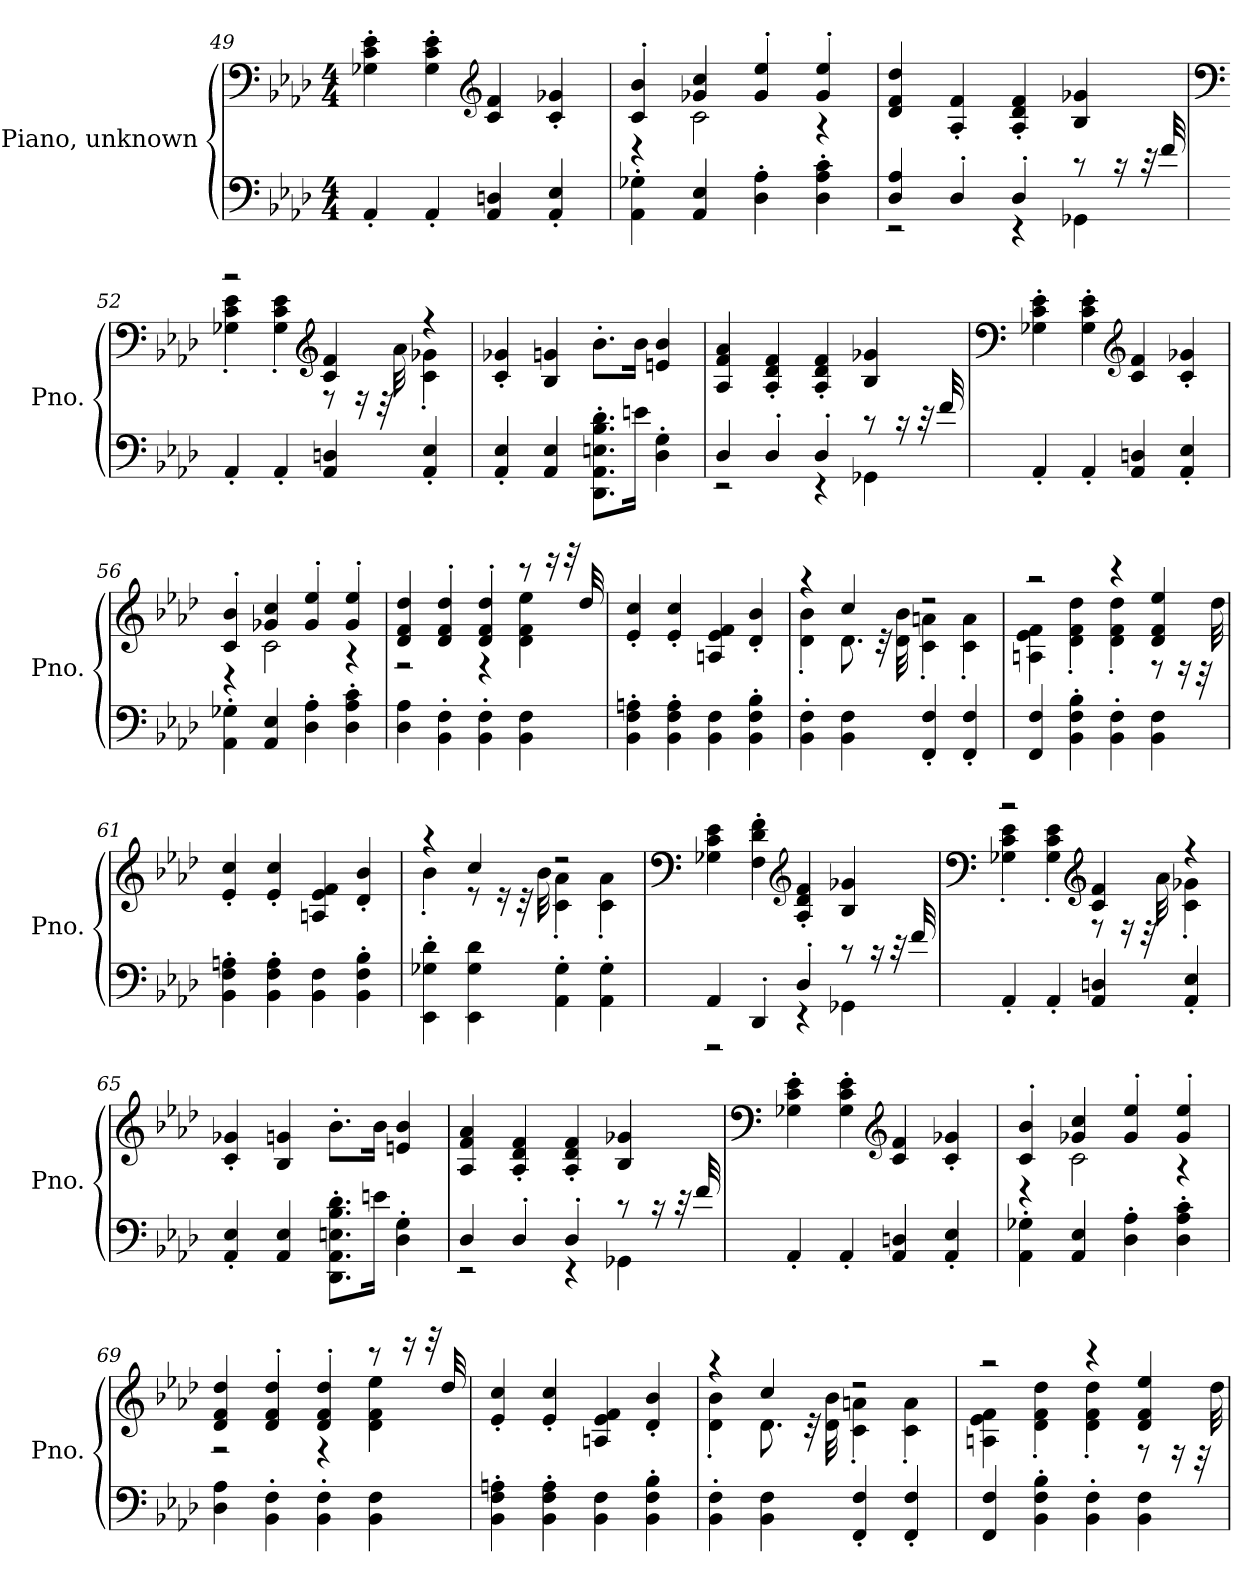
**kern	**kern
*part1	*part1
*staff2	*staff1
*I"Piano, unknown	*
*I'Pno.	*
*clefF4	*clefF4
*k[b-e-a-d-]	*k[b-e-a-d-]
*M4/4	*M4/4
=49	=49
4AA-'/	4G-X\' 4c\' 4e-\'
4AA-'/	4G-\' 4c\' 4e-\'
*	*clefG2
4AA-/ 4Dn/	4c/ 4f/
4AA-/' 4E-/'	4c/' 4g-X/'
=50	=50
*	*^
4AA-\' 4G-X\'	4c/' 4b-/'	4r
4AA-/ 4E-/	4g-X/ 4cc/	2c\
4D-\' 4A-\'	4g-/' 4ee-/'	.
4D-\' 4A-\' 4c\'	4g-/' 4ee-/'	4r
*	*v	*v
=51	=51
*^	*
4D-/ 4A-/	2r	4d-/ 4f/ 4dd-/
4D-'/	.	4A-/' 4f/'
4D-'/	4r	4A-/' 4d-/' 4f/'
8r	4GG-X\	4B-/ 4g-X/
16r	.	.
32r	.	.
32f/	.	.
*v	*v	*
!!LO:LB:g=z
=52	=52
*	*clefF4
*	*^
4AA-'/	2r	4G-X\' 4c\' 4e-\'
4AA-'/	.	4G-\' 4c\' 4e-\'
*	*clefG2	*
4AA-/ 4Dn/	4c/ 4f/	8r
.	.	16r
.	.	32r
.	.	32a-\
4AA-/' 4E-/'	4r	4c\' 4g-X\'
*	*v	*v
=53	=53
4AA-/' 4E-/'	4c/' 4g-X/'
4AA-/ 4E-/	4B-/ 4gn/
8.DD-\' 8.AA-\' 8.En\' 8.B-\' 8.d-\'L	8.b-'\L
16en\Jk	16b-\Jk
4D-\' 4G\'	4en/ 4b-/
=54	=54
*^	*
4D-/	2r	4A-/ 4f/ 4a-/
4D-'/	.	4A-/' 4d-/' 4f/'
4D-'/	4r	4A-/' 4d-/' 4f/'
8r	4GG-X\	4B-/ 4g-X/
16r	.	.
32r	.	.
32f/	.	.
*v	*v	*
=55	=55
*	*clefF4
4AA-'/	4G-X\' 4c\' 4e-\'
4AA-'/	4G-\' 4c\' 4e-\'
*	*clefG2
4AA-/ 4Dn/	4c/ 4f/
4AA-/' 4E-/'	4c/' 4g-X/'
!!LO:LB:g=z
=56	=56
*	*^
4AA-\' 4G-X\'	4c/' 4b-/'	4r
4AA-/ 4E-/	4g-X/ 4cc/	2c\
4D-\' 4A-\'	4g-/' 4ee-/'	.
4D-\' 4A-\' 4c\'	4g-/' 4ee-/'	4r
=57	=57	=57
4D-\ 4A-\	4d-/ 4f/ 4dd-/	2r
4BB-\' 4F\'	4d-/' 4f/' 4dd-/'	.
4BB-\' 4F\'	4d-/' 4f/' 4dd-/'	4r
4BB-\ 4F\	8r	4d-\ 4f\ 4ee-\
.	16r	.
.	32r	.
.	32dd-/	.
*	*v	*v
=58	=58
4BB-\' 4F\' 4An\'	4e-/' 4cc/'
4BB-\' 4F\' 4A\'	4e-/' 4cc/'
4BB-\ 4F\	4An/ 4e-/ 4f/
4BB-\' 4F\' 4B-\'	4d-/' 4b-/'
=59	=59
*	*^
4BB-\' 4F\'	4r	4d-\' 4b-\'
4BB-\ 4F\	4cc/	8.d-\
.	.	32r
.	.	32d-\ 32b-\
4FF/' 4F/'	2r	4c\' 4an\'
4FF/' 4F/'	.	4c\' 4a\'
=60	=60	=60
4FF/ 4F/	2r	4An\ 4e-\ 4f\
4BB-\' 4F\' 4B-\'	.	4d-\' 4f\' 4dd-\'
4BB-\' 4F\'	4r	4d-\' 4f\' 4dd-\'
4BB-\ 4F\	4d-/ 4f/ 4ee-/	8r
.	.	16r
.	.	32r
.	.	32dd-\
*	*v	*v
!!LO:LB:g=z
=61	=61
4BB-\' 4F\' 4An\'	4e-/' 4cc/'
4BB-\' 4F\' 4A\'	4e-/' 4cc/'
4BB-\ 4F\	4An/ 4e-/ 4f/
4BB-\' 4F\' 4B-\'	4d-/' 4b-/'
=62	=62
*	*^
4EE-\' 4G-X\' 4d-\'	4r	4b-'\
4EE-\ 4G-\ 4d-\	4cc/	8r
.	.	16r
.	.	32r
.	.	32b-\
4AA-\' 4G-\'	2r	4c\' 4a-\'
4AA-\' 4G-\'	.	4c\' 4a-\'
*	*v	*v
=63	=63
*	*clefF4
*^	*
4AA-/	2r	4G-X\ 4c\ 4e-\
4DD-'/	.	4F\' 4d-\' 4f\'
*	*	*clefG2
4D-'/	4r	4A-/' 4d-/' 4f/'
8r	4GG-X\	4B-/ 4g-X/
16r	.	.
32r	.	.
32f/	.	.
*v	*v	*
=64	=64
*	*clefF4
*	*^
4AA-'/	2r	4G-X\' 4c\' 4e-\'
4AA-'/	.	4G-\' 4c\' 4e-\'
*	*clefG2	*
4AA-/ 4Dn/	4c/ 4f/	8r
.	.	16r
.	.	32r
.	.	32a-\
4AA-/' 4E-/'	4r	4c\' 4g-X\'
*	*v	*v
!!LO:LB:g=z
=65	=65
4AA-/' 4E-/'	4c/' 4g-X/'
4AA-/ 4E-/	4B-/ 4gn/
8.DD-\' 8.AA-\' 8.En\' 8.B-\' 8.d-\'L	8.b-'\L
16en\Jk	16b-\Jk
4D-\' 4G\'	4en/ 4b-/
=66	=66
*^	*
4D-/	2r	4A-/ 4f/ 4a-/
4D-'/	.	4A-/' 4d-/' 4f/'
4D-'/	4r	4A-/' 4d-/' 4f/'
8r	4GG-X\	4B-/ 4g-X/
16r	.	.
32r	.	.
32f/	.	.
*v	*v	*
=67	=67
*	*clefF4
4AA-'/	4G-X\' 4c\' 4e-\'
4AA-'/	4G-\' 4c\' 4e-\'
*	*clefG2
4AA-/ 4Dn/	4c/ 4f/
4AA-/' 4E-/'	4c/' 4g-X/'
=68	=68
*	*^
4AA-\' 4G-X\'	4c/' 4b-/'	4r
4AA-/ 4E-/	4g-X/ 4cc/	2c\
4D-\' 4A-\'	4g-/' 4ee-/'	.
4D-\' 4A-\' 4c\'	4g-/' 4ee-/'	4r
=69	=69	=69
4D-\ 4A-\	4d-/ 4f/ 4dd-/	2r
4BB-\' 4F\'	4d-/' 4f/' 4dd-/'	.
4BB-\' 4F\'	4d-/' 4f/' 4dd-/'	4r
4BB-\ 4F\	8r	4d-\ 4f\ 4ee-\
.	16r	.
.	32r	.
.	32dd-/	.
*	*v	*v
!!LO:LB:g=z
=70	=70
4BB-\' 4F\' 4An\'	4e-/' 4cc/'
4BB-\' 4F\' 4A\'	4e-/' 4cc/'
4BB-\ 4F\	4An/ 4e-/ 4f/
4BB-\' 4F\' 4B-\'	4d-/' 4b-/'
=71	=71
*	*^
4BB-\' 4F\'	4r	4d-\' 4b-\'
4BB-\ 4F\	4cc/	8.d-\
.	.	32r
.	.	32d-\ 32b-\
4FF/' 4F/'	2r	4c\' 4an\'
4FF/' 4F/'	.	4c\' 4a\'
=72	=72	=72
4FF/ 4F/	2r	4An\ 4e-\ 4f\
4BB-\' 4F\' 4B-\'	.	4d-\' 4f\' 4dd-\'
4BB-\' 4F\'	4r	4d-\' 4f\' 4dd-\'
4BB-\ 4F\	4d-/ 4f/ 4ee-/	8r
.	.	16r
.	.	32r
.	.	32dd-\
*	*v	*v
=	=
*-	*-
